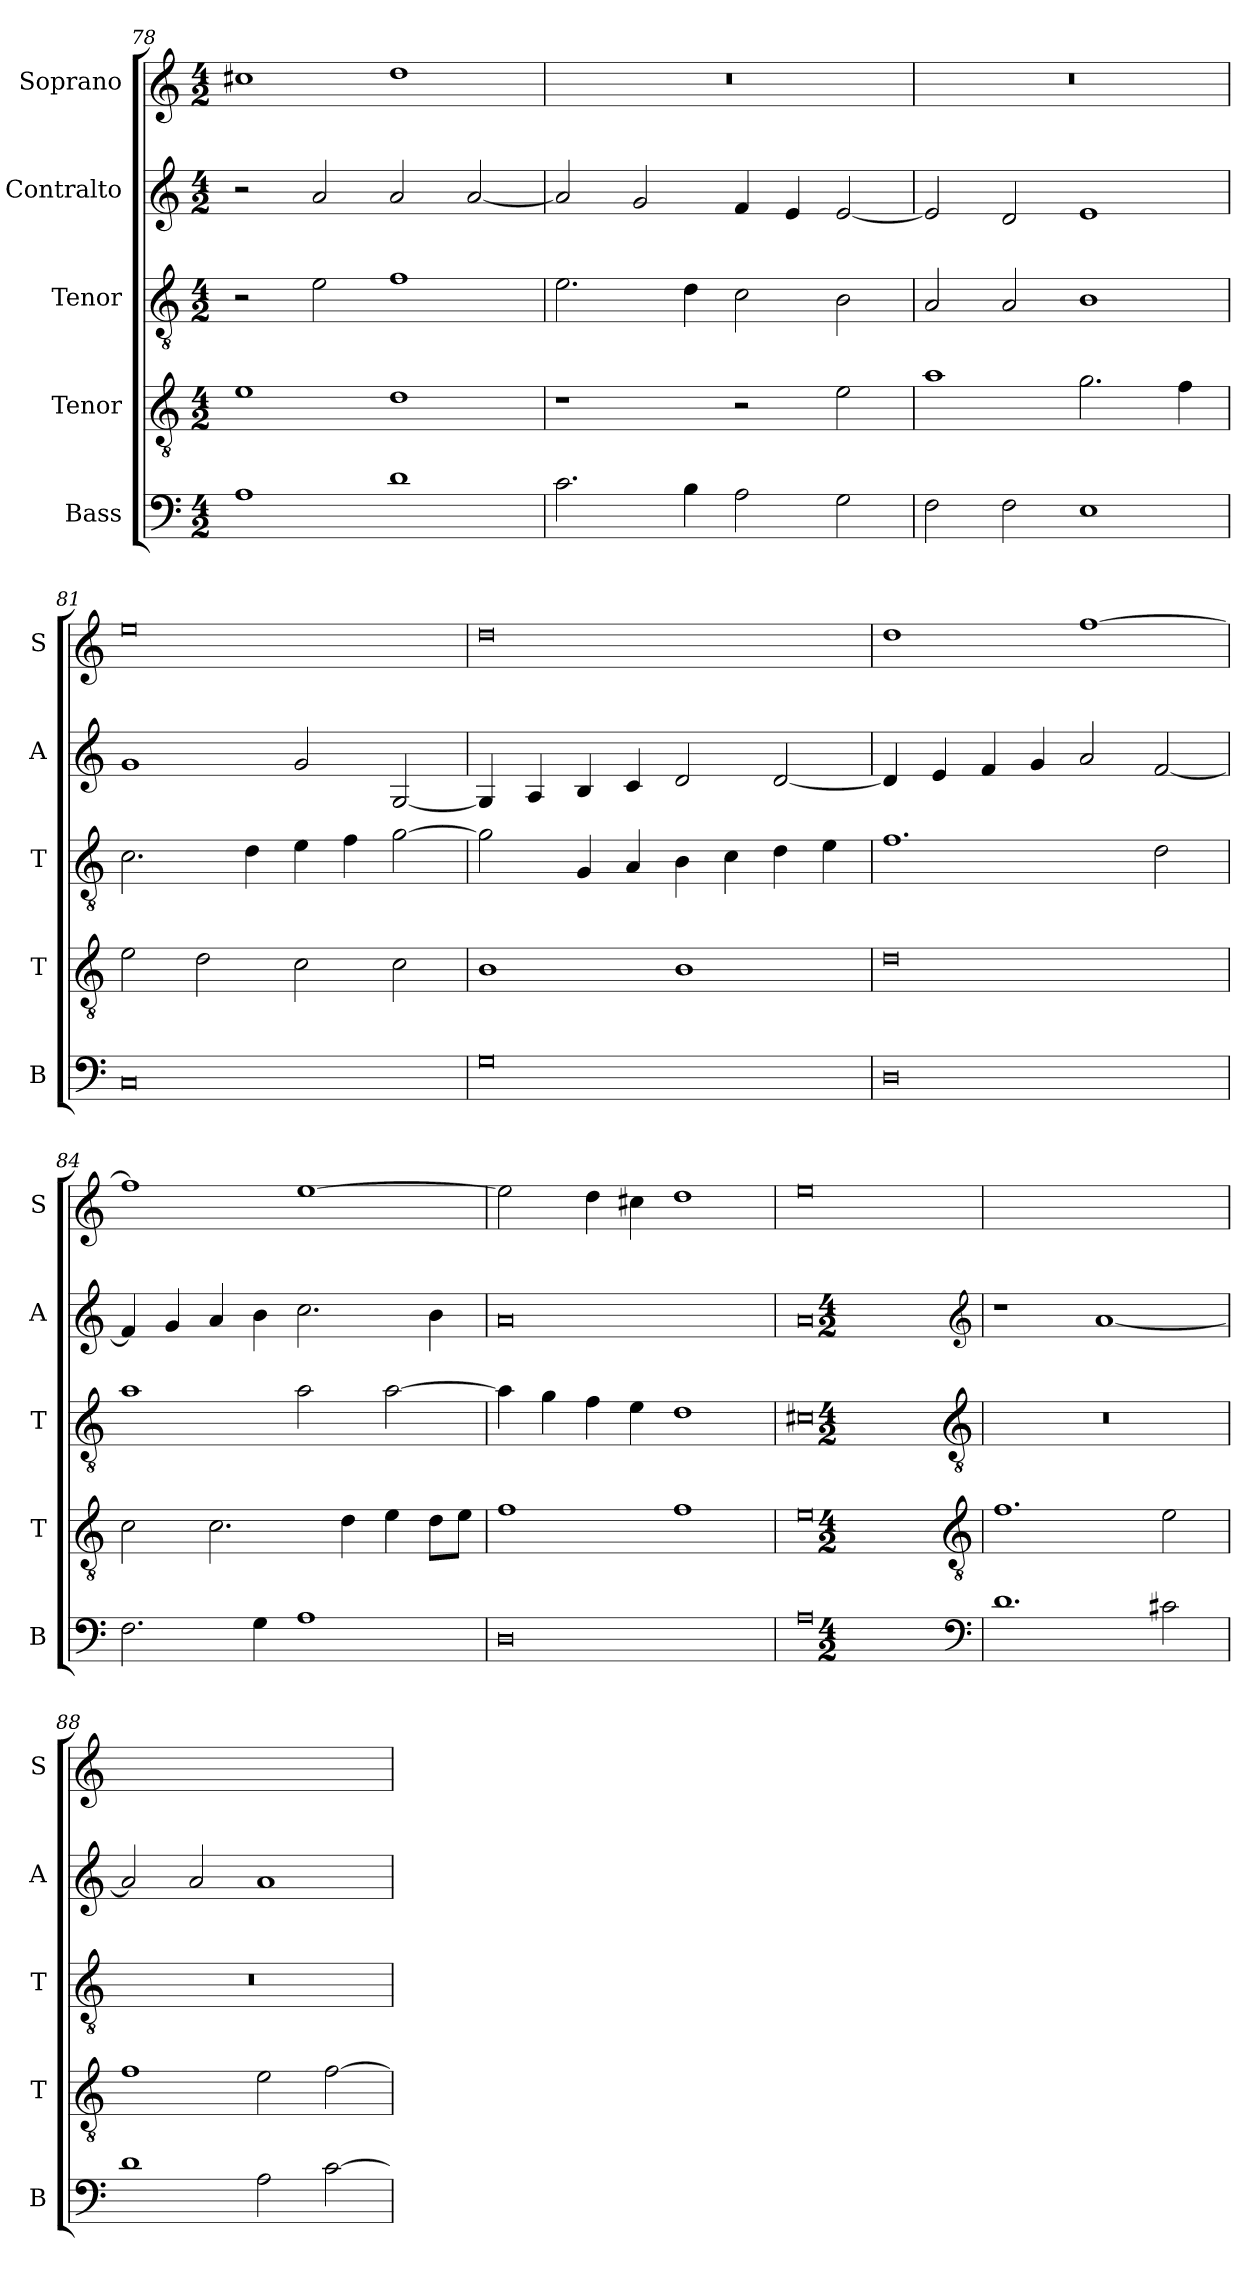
**kern	**kern	**kern	**kern	**kern
*part5	*part4	*part3	*part2	*part1
*staff5	*staff4	*staff3	*staff2	*staff1
*I"Bass	*I"Tenor	*I"Tenor	*I"Contralto	*I"Soprano
*I'B	*I'T	*I'T	*I'A	*I'S
*clefF4	*clefGv2	*clefGv2	*clefG2	*clefG2
*k[]	*k[]	*k[]	*k[]	*k[]
*A:aeo	*A:aeo	*A:aeo	*A:aeo	*A:aeo
*M4/2	*M4/2	*M4/2	*M4/2	*M4/2
=78	=78	=78	=78	=78
1A	1e	2r	2r	1cc#X
.	.	2e	2a	.
1d	1d	1f	2a	1dd
.	.	.	[2a	.
=79	=79	=79	=79	=79
2.c	1r	2.e	2a]	0r
.	.	.	2g	.
4B	.	4d	.	.
2A	2r	2c	4f	.
.	.	.	4e	.
2G	2e	2B	[2e	.
=80	=80	=80	=80	=80
2F	1a	2A	2e]	0r
2F	.	2A	2d	.
1E	2.g	1B	1e	.
.	4f	.	.	.
=81	=81	=81	=81	=81
0C	2e	2.c	1g	0ee
.	2d	.	.	.
.	.	4d	.	.
.	2c	4e	2g	.
.	.	4f	.	.
.	2c	[2g	[2G	.
=82	=82	=82	=82	=82
0G	1B	2g]	4G]	0dd
.	.	.	4A	.
.	.	4G	4B	.
.	.	4A	4c	.
.	1B	4B	2d	.
.	.	4c	.	.
.	.	4d	[2d	.
.	.	4e	.	.
=83	=83	=83	=83	=83
0D	0d	1.f	4d]	1dd
.	.	.	4e	.
.	.	.	4f	.
.	.	.	4g	.
.	.	.	2a	[1ff
.	.	2d	[2f	.
=84	=84	=84	=84	=84
2.F	2c	1a	4f]	1ff]
.	.	.	4g	.
.	2.c	.	4a	.
4G	.	.	4b	.
1A	.	2a	2.cc	[1ee
.	4d	.	.	.
.	4e	[2a	.	.
.	8d\L	.	4b	.
.	8e\J	.	.	.
=85	=85	=85	=85	=85
0D	1f	4a]	0a	2ee]
.	.	4g	.	.
.	.	4f	.	4dd
.	.	4e	.	4cc#X
.	1f	1d	.	1dd
=86	=86	=86	=86	=86
0A	0e	0c#X	0a	0ee
*clefF4	*clefGv2	*clefGv2	*clefG2	*
*k[]	*k[]	*k[]	*k[]	*
*A:aeo	*A:aeo	*A:aeo	*A:aeo	*
*M4/2	*M4/2	*M4/2	*M4/2	*
=87	=87	=87	=87	=87
1.d	1.f	0r	1r	0ryy
.	.	.	[1a	.
2c#X	2e	.	.	.
=88	=88	=88	=88	=88
1d	1f	0r	2a]	0ryy
.	.	.	2a	.
2A	2e	.	1a	.
[2c	[2f	.	.	.
=	=	=	=	=
*-	*-	*-	*-	*-
